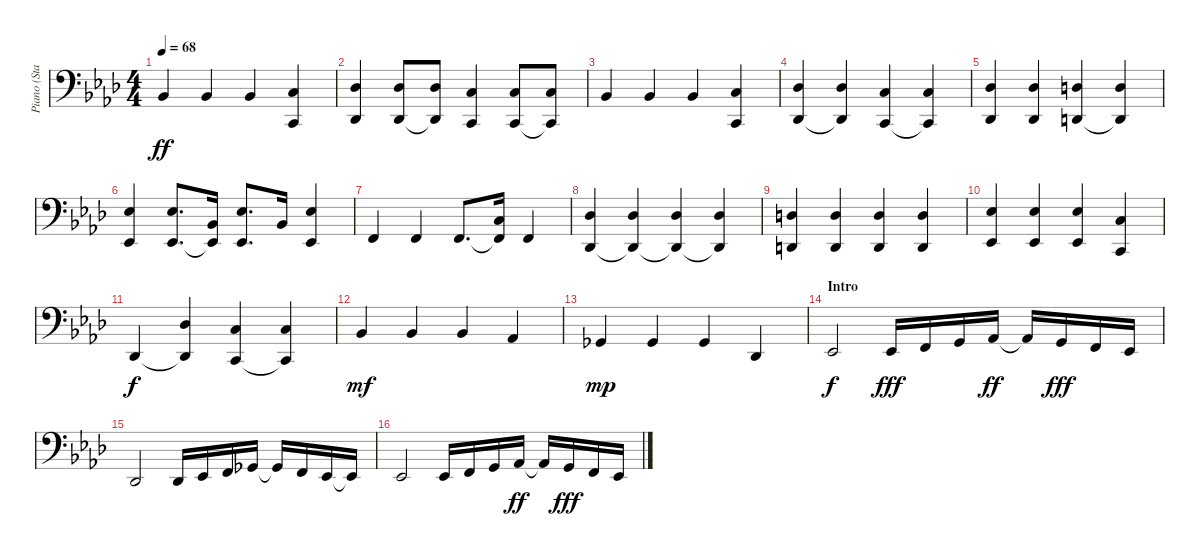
\track ("Piano (Staff 2)" "Piano (Sta") {instrument acousticgrandpiano}
\staff {score}
\tuning (E4 B3 G3 D3 A2 E2 B1) {hide}
\ts (4 4)
\tempo 68
\clef f4
\ks ab
1.5.4{dy ff} 1.5.4 1.5.4 (3.5 1.7).4 |
(4.5 2.7).4 (4.5 2.7).8 (4.5 2.7{t}).8 (3.5 1.7).4 (3.5 1.7).8 (3.5 1.7{t}).8 |
1.5.4 1.5.4 1.5.4 (3.5 1.7).4 |
(4.5 2.7).4 (4.5 2.7{t}).4 (3.5 1.7).4 (3.5 1.7{t}).4 |
(4.5 2.7).4 (4.5 2.7).4 (0.4 3.7).4 (0.4 3.7{t}).4 |
(1.4 4.7).4 (1.4 4.7).8{d} (1.5 4.7{t}).16 (1.4 4.7).8{d} 1.5.16 (1.4 4.7).4 |
1.6.4 1.6.4 1.6.8{d} (3.5 1.6{t}).16 1.6.4 |
(4.5 2.7).4 (4.5 2.7{t}).4 (4.5 2.7{t}).4 (4.5 2.7{t}).4 |
(0.4 3.7).4 (0.4 3.7).4 (0.4 3.7).4 (0.4 3.7).4 |
(1.4 4.7).4 (1.4 4.7).4 (1.4 4.7).4 (3.5 1.7).4 |
2.7.4{dy f} (4.5 2.7{t}).4 (3.5 1.7).4 (3.5 1.7{t}).4 |
1.5.4{dy mf} 1.5.4 1.5.4 4.6.4 |
2.6.4{dy mp} 2.6.4 2.6.4 2.7.4 |
\section ("" "Intro")
4.7.2{dy f} 4.7.16{dy fff} 1.6.16 3.6.16 4.6.16{dy ff} 4.6{t}.16 3.6.16{dy fff} 1.6.16 4.7.16 |
2.7.2 2.7.16 4.7.16 1.6.16 2.6.16 2.6{t}.16 1.6.16 4.7.16 4.7{t}.16 |
4.7.2 4.7.16 1.6.16 3.6.16 4.6.16{dy ff} 4.6{t}.16 3.6.16{dy fff} 1.6.16 4.7.16
